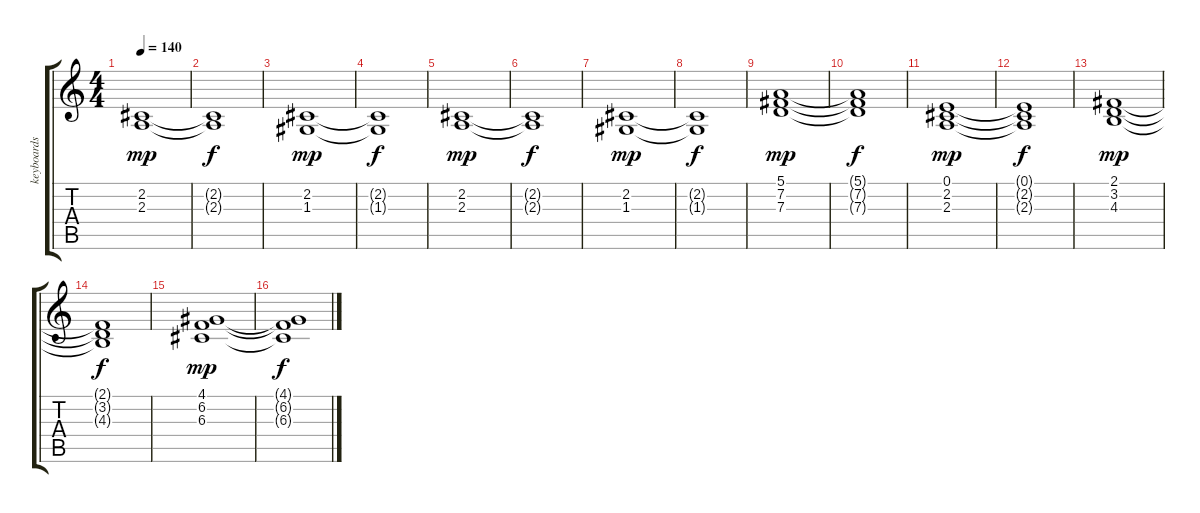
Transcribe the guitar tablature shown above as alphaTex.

\track ("keyboards 2" "keyboards ") {instrument stringensemble1}
\staff {score tabs}
\tuning (E4 B3 G3 D3 A2 E2) {hide}
\ts (4 4)
\tempo 140
\clef g2
\ks c
(2.2 2.3).1{dy mp instrument stringensemble1} |
(2.2{t} 2.3{t}).1{dy f} |
(2.2 1.3).1{dy mp} |
(2.2{t} 1.3{t}).1{dy f} |
(2.2 2.3).1{dy mp} |
(2.2{t} 2.3{t}).1{dy f} |
(2.2 1.3).1{dy mp} |
(2.2{t} 1.3{t}).1{dy f} |
(5.1 7.2 7.3).1{dy mp} |
(5.1{t} 7.2{t} 7.3{t}).1{dy f} |
(0.1 2.2 2.3).1{dy mp} |
(0.1{t} 2.2{t} 2.3{t}).1{dy f} |
(2.1 3.2 4.3).1{dy mp} |
(2.1{t} 3.2{t} 4.3{t}).1{dy f} |
(4.1 6.2 6.3).1{dy mp} |
(4.1{t} 6.2{t} 6.3{t}).1{dy f}
